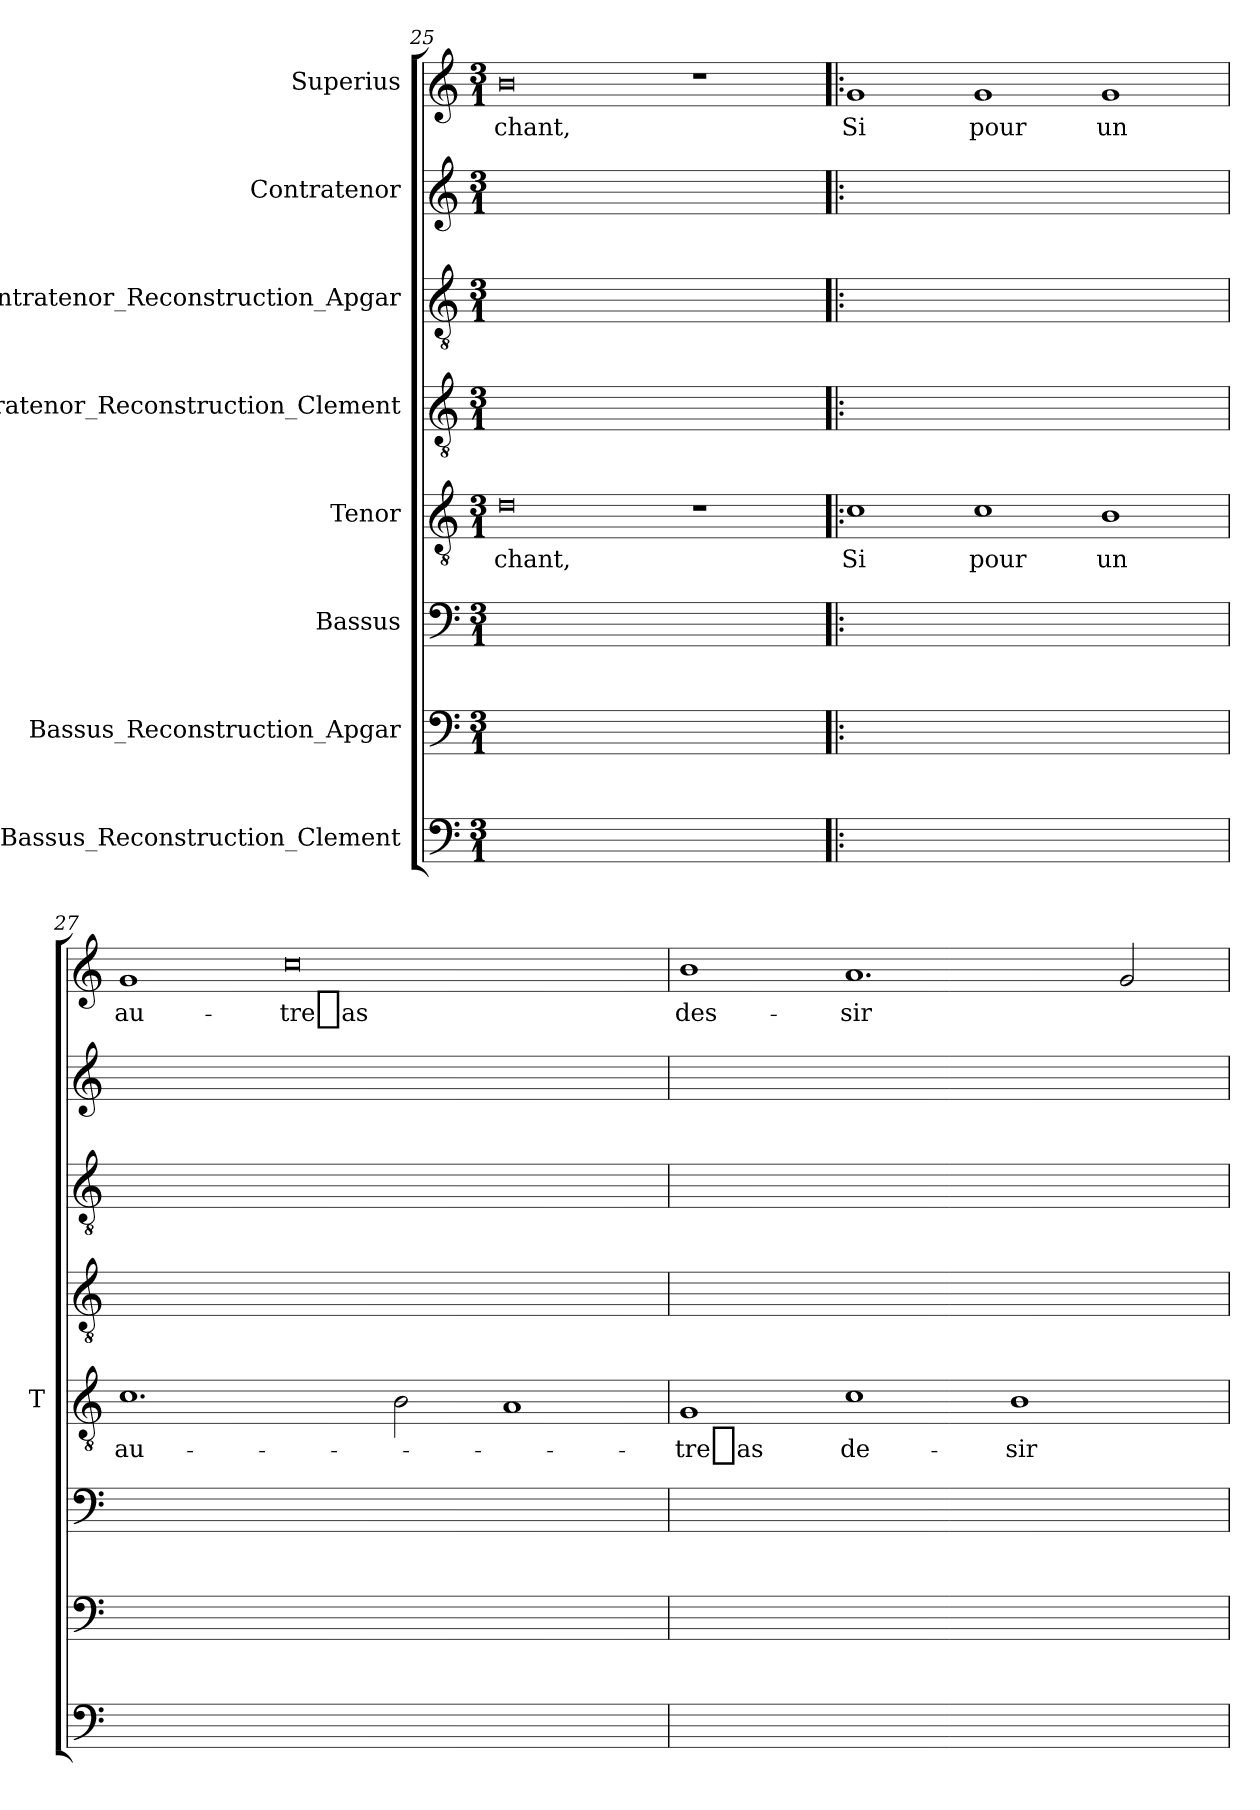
**kern	**kern	**kern	**kern	**text	**kern	**kern	**kern	**kern	**text
*part8	*part7	*part6	*part5	*part5	*part4	*part3	*part2	*part1	*part1
*staff8	*staff7	*staff6	*staff5	*staff5	*staff4	*staff3	*staff2	*staff1	*staff1
*I"Bassus_Reconstruction_Clement	*I"Bassus_Reconstruction_Apgar	*I"Bassus	*I"Tenor	*	*I"Contratenor_Reconstruction_Clement	*I"Contratenor_Reconstruction_Apgar	*I"Contratenor	*I"Superius	*
*	*	*	*I'T	*	*	*	*	*	*
*clefF4	*clefF4	*clefF4	*clefGv2	*	*clefGv2	*clefGv2	*clefG2	*clefG2	*
*k[]	*k[]	*k[]	*k[]	*	*k[]	*k[]	*k[]	*k[]	*
*M3/1	*M3/1	*M3/1	*M3/1	*	*M3/1	*M3/1	*M3/1	*M3/1	*
=25	=25	=25	=25	=25	=25	=25	=25	=25	=25
0.ryy	0.ryy	0.ryy	0d	-chant,	0.ryy	0.ryy	0.ryy	0b	-chant,
.	.	.	1r	.	.	.	.	1r	.
=26!|:	=26!|:	=26!|:	=26!|:	=26!|:	=26!|:	=26!|:	=26!|:	=26!|:	=26!|:
0.ryy	0.ryy	0.ryy	1c	-Si	0.ryy	0.ryy	0.ryy	1g	-Si
.	.	.	1c	-pour	.	.	.	1g	-pour
.	.	.	1B	-un	.	.	.	1g	-un
=27	=27	=27	=27	=27	=27	=27	=27	=27	=27
0.ryy	0.ryy	0.ryy	1.c	au-	0.ryy	0.ryy	0.ryy	1g	au-
.	.	.	.	.	.	.	.	0cc	-tre_as
.	.	.	2B	.	.	.	.	.	.
.	.	.	1Ai	.	.	.	.	.	.
=28	=28	=28	=28	=28	=28	=28	=28	=28	=28
0.ryy	0.ryy	0.ryy	1Gi	-tre_as	0.ryy	0.ryy	0.ryy	1b	des-
.	.	.	1ci	de-	.	.	.	1.a	-sir
.	.	.	1Bi	-sir	.	.	.	.	.
.	.	.	.	.	.	.	.	2g	.
=	=	=	=	=	=	=	=	=	=
*-	*-	*-	*-	*-	*-	*-	*-	*-	*-
